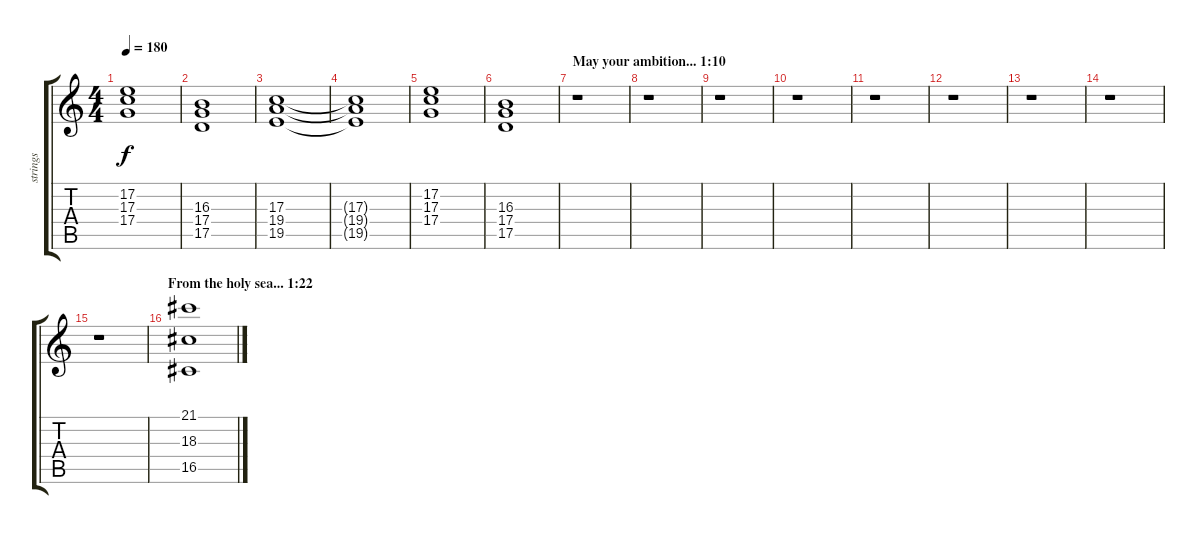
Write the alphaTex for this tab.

\track ("strings" "strings") {instrument stringensemble1}
\staff {score tabs}
\tuning (E4 B3 G3 D3 A2 E2) {hide}
\ts (4 4)
\tempo 180
\clef g2
\ks c
(17.2 17.3 17.4).1{dy f} |
(16.3 17.4 17.5).1 |
(17.3 19.4 19.5).1 |
(17.3{t} 19.4{t} 19.5{t}).1 |
(17.2 17.3 17.4).1 |
(16.3 17.4 17.5).1 |
\section ("" "May your ambition... 1:10")
r.1 |
r.1 |
r.1 |
r.1 |
r.1 |
r.1 |
r.1 |
r.1 |
r.1 |
\section ("" "From the holy sea... 1:22")
(21.1 18.3 16.5).1{volume 10}
